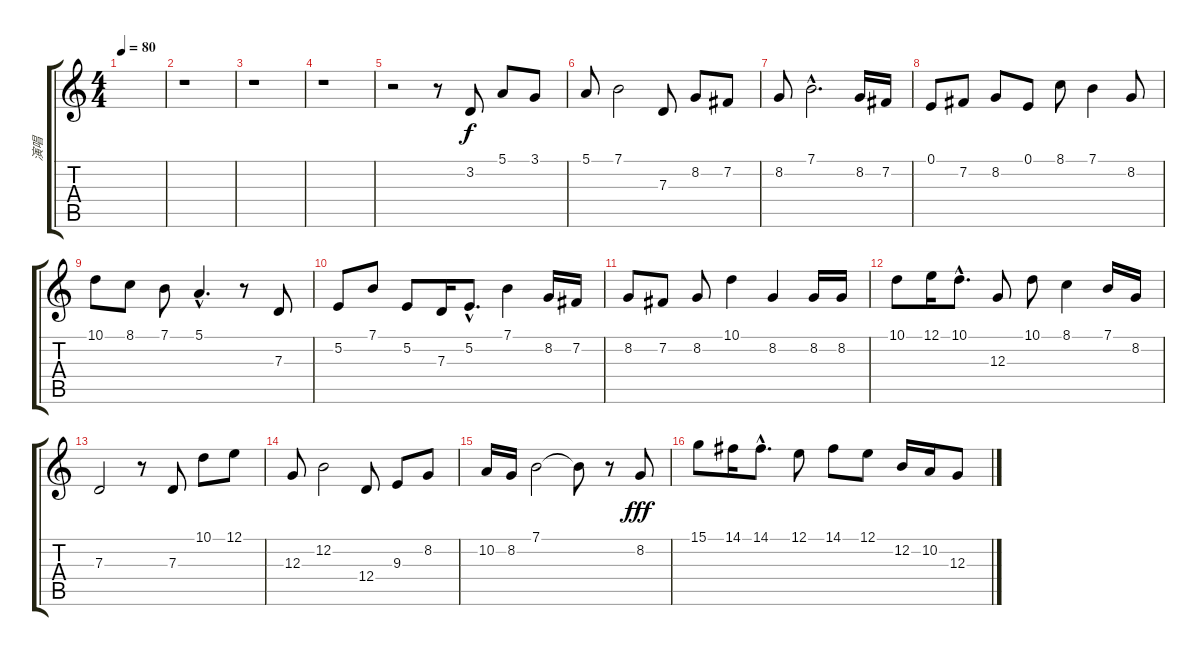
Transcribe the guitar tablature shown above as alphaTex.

\track ("演唱" "演唱") {instrument piccolo}
\staff {score tabs}
\tuning (E4 B3 G3 D3 A2 E2) {hide}
\ts (4 4)
\tempo 80
\clef g2
\ks c
|
r.1 |
r.1 |
r.1 |
r.2 r.8 3.2.8 5.1.8 3.1.8 |
5.1.8 7.1.2 7.3.8 8.2.8 7.2.8 |
8.2.8 7.1{hac}.2{d} 8.2.16 7.2.16 |
0.1.8 7.2.8 8.2.8 0.1.8 8.1.8 7.1.4 8.2.8 |
10.1.8 8.1.8 7.1.8 5.1{hac}.4{d} r.8 7.3.8 |
5.2.8 7.1.8 5.2.8 7.3.16 5.2{hac}.8{d} 7.1.4 8.2.16 7.2.16 |
8.2.8 7.2.8 8.2.8 10.1.4 8.2.4 8.2.16 8.2.16 |
10.1.8 12.1.16 10.1{hac}.8{d} 12.3.8 10.1.8 8.1.4 7.1.16 8.2.16 |
7.3.2 r.8 7.3.8 10.1.8 12.1.8 |
12.3.8 12.2.2 12.4.8 9.3.8 8.2.8 |
10.2.16 8.2.16 7.1.2 7.1{t}.8{dy f} r.8 8.2.8{dy fff} |
15.1.8 14.1.16 14.1{hac}.8{d} 12.1.8 14.1.8 12.1.8 12.2.16 10.2.16 12.3.8
